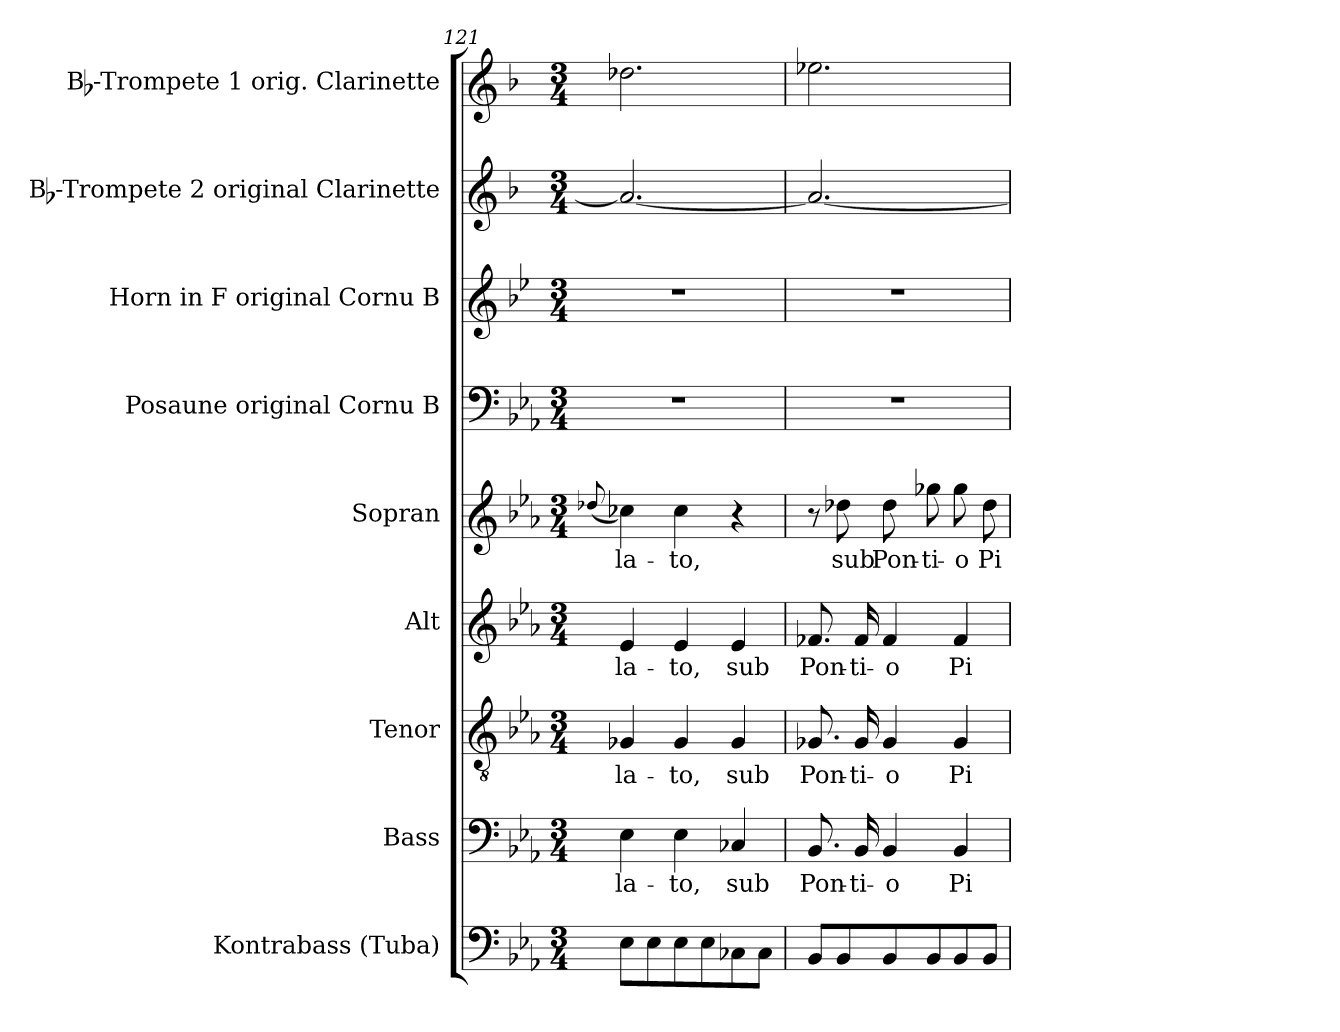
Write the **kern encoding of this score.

**kern	**kern	**text	**kern	**text	**kern	**text	**kern	**text	**kern	**kern	**kern	**kern
*part9	*part8	*part8	*part7	*part7	*part6	*part6	*part5	*part5	*part4	*part3	*part2	*part1
*staff9	*staff8	*staff8	*staff7	*staff7	*staff6	*staff6	*staff5	*staff5	*staff4	*staff3	*staff2	*staff1
*I"Kontrabass (Tuba)	*I"Bass	*	*I"Tenor	*	*I"Alt	*	*I"Sopran	*	*I"Posaune original Cornu B	*I"Horn in F original Cornu B	*I"Bb-Trompete 2 original Clarinette	*I"Bb-Trompete 1 orig. Clarinette
*I'Kb.	*I'B.	*	*I'T.	*	*I'A.	*	*I'S.	*	*I'Pos.	*I'Hrn.	*I'Bb Trp. 2	*I'Bb Trp. 1
*clefF4	*clefF4	*	*clefGv2	*	*clefG2	*	*clefG2	*	*clefF4	*clefG2	*clefG2	*clefG2
*ITrd7c12	*	*	*	*	*	*	*	*	*	*ITrd4c7	*ITrd1c2	*ITrd1c2
*k[b-e-a-]	*k[b-e-a-]	*	*k[b-e-a-]	*	*k[b-e-a-]	*	*k[b-e-a-]	*	*k[b-e-a-]	*k[b-e-a-]	*k[b-e-a-]	*k[b-e-a-]
*E-:	*E-:	*	*E-:	*	*E-:	*	*E-:	*	*E-:	*E-:	*E-:	*E-:
*M3/4	*M3/4	*	*M3/4	*	*M3/4	*	*M3/4	*	*M3/4	*M3/4	*M3/4	*M3/4
=121	=121	=121	=121	=121	=121	=121	=121	=121	=121	=121	=121	=121
.	.	.	.	.	.	.	(<8qqdd-X/	.	.	.	.	.
!	!	!LO:LY:b	!	!LO:LY:b	!	!LO:LY:b	!	!LO:LY:b	!	!	!	!
8EE-\L	4E-\	-la-	4G-X/	-la-	4e-/	-la-	4cc-X\)	-la-	2.r	2.r	2.g-/_	2.cc-X\
8EE-\	.	.	.	.	.	.	.	.	.	.	.	.
!	!	!LO:LY:b	!	!LO:LY:b	!	!LO:LY:b	!	!LO:LY:b	!	!	!	!
8EE-\	4E-\	-to,	4G-/	-to,	4e-/	-to,	4cc-\	-to,	.	.	.	.
8EE-\	.	.	.	.	.	.	.	.	.	.	.	.
!	!	!LO:LY:b	!	!LO:LY:b	!	!LO:LY:b	!	!	!	!	!	!
8CC-X\	4C-X/	sub	4G-/	sub	4e-/	sub	4r	.	.	.	.	.
8CC-\J	.	.	.	.	.	.	.	.	.	.	.	.
=122	=122	=122	=122	=122	=122	=122	=122	=122	=122	=122	=122	=122
!	!	!LO:LY:b	!	!LO:LY:b	!	!LO:LY:b	!	!	!	!	!	!
8BBB-/L	8.BB-/	Pon-	8.G-X/	Pon-	8.f-X/	Pon-	8r	.	2.r	2.r	2.g-/_	2.dd-X\
!	!	!	!	!	!	!	!	!LO:LY:b	!	!	!	!
8BBB-/	.	.	.	.	.	.	8dd-X\	sub	.	.	.	.
!	!	!LO:LY:b	!	!LO:LY:b	!	!LO:LY:b	!	!	!	!	!	!
.	16BB-/	-ti-	16G-/	-ti-	16f-/	-ti-	.	.	.	.	.	.
!	!	!LO:LY:b	!	!LO:LY:b	!	!LO:LY:b	!	!LO:LY:b	!	!	!	!
8BBB-/	4BB-/	-o	4G-/	-o	4f-/	-o	8dd-\	Pon-	.	.	.	.
!	!	!	!	!	!	!	!	!LO:LY:b	!	!	!	!
8BBB-/	.	.	.	.	.	.	8gg-X\	-ti-	.	.	.	.
!	!	!LO:LY:b	!	!LO:LY:b	!	!LO:LY:b	!	!LO:LY:b	!	!	!	!
8BBB-/	4BB-/	Pi-	4G-/	Pi-	4f-/	Pi-	8gg-\	-o	.	.	.	.
!	!	!	!	!	!	!	!	!LO:LY:b	!	!	!	!
8BBB-/J	.	.	.	.	.	.	8dd-\	Pi-	.	.	.	.
=	=	=	=	=	=	=	=	=	=	=	=	=
*-	*-	*-	*-	*-	*-	*-	*-	*-	*-	*-	*-	*-
